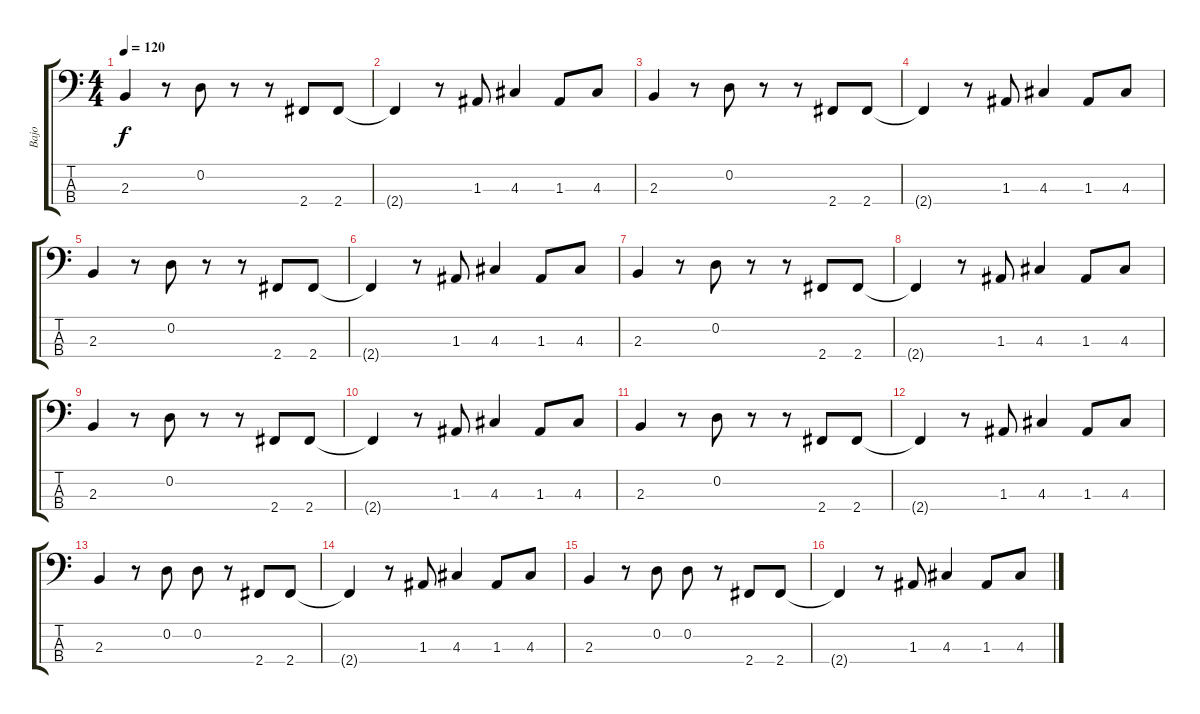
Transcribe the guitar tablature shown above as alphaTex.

\track ("Bajo" "Bajo") {instrument electricbassfinger}
\staff {score tabs}
\tuning (G2 D2 A1 E1) {hide}
\ts (4 4)
\tempo 120
\clef f4
\ks c
2.3.4{dy f} r.8 0.2.8 r.8 r.8 2.4.8 2.4.8 |
2.4{t}.4 r.8 1.3.8 4.3.4 1.3.8 4.3.8 |
2.3.4 r.8 0.2.8 r.8 r.8 2.4.8 2.4.8 |
2.4{t}.4 r.8 1.3.8 4.3.4 1.3.8 4.3.8 |
2.3.4 r.8 0.2.8 r.8 r.8 2.4.8 2.4.8 |
2.4{t}.4 r.8 1.3.8 4.3.4 1.3.8 4.3.8 |
2.3.4 r.8 0.2.8 r.8 r.8 2.4.8 2.4.8 |
2.4{t}.4 r.8 1.3.8 4.3.4 1.3.8 4.3.8 |
2.3.4 r.8 0.2.8 r.8 r.8 2.4.8 2.4.8 |
2.4{t}.4 r.8 1.3.8 4.3.4 1.3.8 4.3.8 |
2.3.4 r.8 0.2.8 r.8 r.8 2.4.8 2.4.8 |
2.4{t}.4 r.8 1.3.8 4.3.4 1.3.8 4.3.8 |
2.3.4 r.8 0.2.8 0.2.8 r.8 2.4.8 2.4.8 |
2.4{t}.4 r.8 1.3.8 4.3.4 1.3.8 4.3.8 |
2.3.4 r.8 0.2.8 0.2.8 r.8 2.4.8 2.4.8 |
2.4{t}.4 r.8 1.3.8 4.3.4 1.3.8 4.3.8
